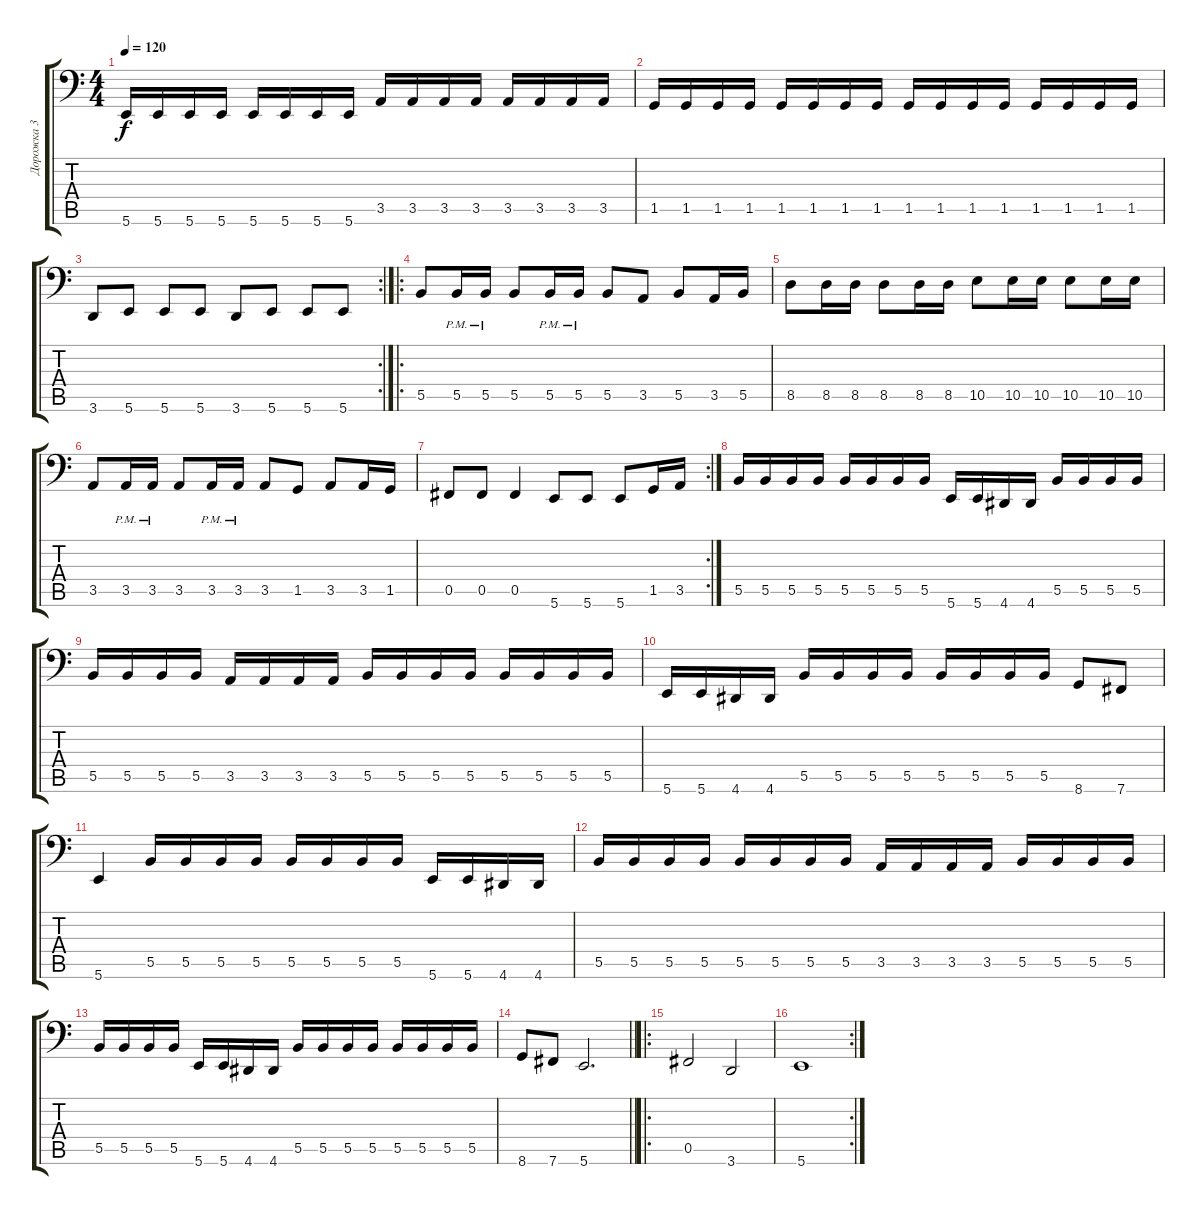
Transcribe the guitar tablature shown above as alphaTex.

\track ("Дорожка 3" "Дорожка 3") {instrument electricbassfinger}
\staff {score tabs}
\tuning (Db3 Ab2 E2 B1 Gb1 B0) {hide}
\ts (4 4)
\tempo 120
\clef f4
\ks c
5.6.16{dy f} 5.6.16 5.6.16 5.6.16 5.6.16 5.6.16 5.6.16 5.6.16 3.5.16 3.5.16 3.5.16 3.5.16 3.5.16 3.5.16 3.5.16 3.5.16 |
1.5.16 1.5.16 1.5.16 1.5.16 1.5.16 1.5.16 1.5.16 1.5.16 1.5.16 1.5.16 1.5.16 1.5.16 1.5.16 1.5.16 1.5.16 1.5.16 |
\rc 2
3.6.8 5.6.8 5.6.8 5.6.8 3.6.8 5.6.8 5.6.8 5.6.8 |
\ro
5.5.8 5.5{pm}.16 5.5{pm}.16 5.5.8 5.5{pm}.16 5.5{pm}.16 5.5.8 3.5.8 5.5.8 3.5.16 5.5.16 |
8.5.8 8.5.16 8.5.16 8.5.8 8.5.16 8.5.16 10.5.8 10.5.16 10.5.16 10.5.8 10.5.16 10.5.16 |
3.5.8 3.5{pm}.16 3.5{pm}.16 3.5.8 3.5{pm}.16 3.5{pm}.16 3.5.8 1.5.8 3.5.8 3.5.16 1.5.16 |
\rc 2
0.5.8 0.5.8 0.5.4 5.6.8 5.6.8 5.6.8 1.5.16 3.5.16 |
5.5.16 5.5.16 5.5.16 5.5.16 5.5.16 5.5.16 5.5.16 5.5.16 5.6.16 5.6.16 4.6.16 4.6.16 5.5.16 5.5.16 5.5.16 5.5.16 |
5.5.16 5.5.16 5.5.16 5.5.16 3.5.16 3.5.16 3.5.16 3.5.16 5.5.16 5.5.16 5.5.16 5.5.16 5.5.16 5.5.16 5.5.16 5.5.16 |
5.6.16 5.6.16 4.6.16 4.6.16 5.5.16 5.5.16 5.5.16 5.5.16 5.5.16 5.5.16 5.5.16 5.5.16 8.6.8 7.6.8 |
5.6.4 5.5.16 5.5.16 5.5.16 5.5.16 5.5.16 5.5.16 5.5.16 5.5.16 5.6.16 5.6.16 4.6.16 4.6.16 |
5.5.16 5.5.16 5.5.16 5.5.16 5.5.16 5.5.16 5.5.16 5.5.16 3.5.16 3.5.16 3.5.16 3.5.16 5.5.16 5.5.16 5.5.16 5.5.16 |
5.5.16 5.5.16 5.5.16 5.5.16 5.6.16 5.6.16 4.6.16 4.6.16 5.5.16 5.5.16 5.5.16 5.5.16 5.5.16 5.5.16 5.5.16 5.5.16 |
\barLineRight lightlight
8.6.8 7.6.8 5.6.2{d} |
\ro
0.5.2 3.6.2 |
\rc 2
5.6.1
